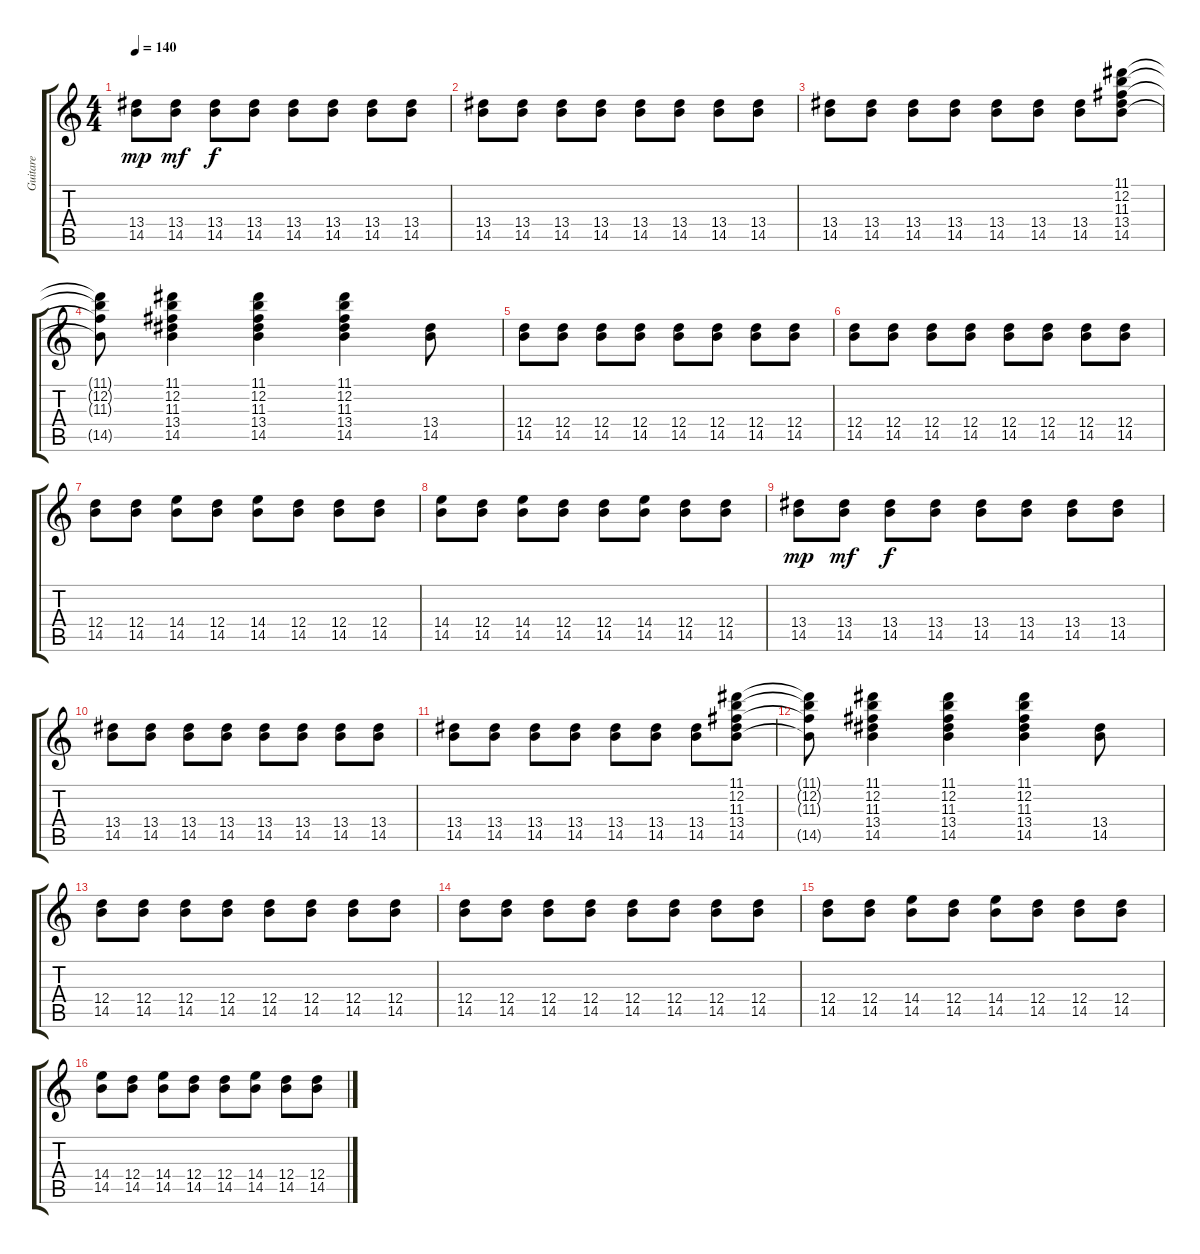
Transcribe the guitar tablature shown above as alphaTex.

\track ("Guitare" "Guitare") {instrument electricguitarjazz}
\staff {score tabs}
\tuning (E4 B3 G3 D3 A2 E2) {hide}
\ts (4 4)
\tempo 140
\clef g2
\ks c
(13.4 14.5).8{dy mp} (13.4 14.5).8{dy mf} (13.4 14.5).8{dy f} (13.4 14.5).8 (13.4 14.5).8 (13.4 14.5).8 (13.4 14.5).8 (13.4 14.5).8 |
(13.4 14.5).8 (13.4 14.5).8 (13.4 14.5).8 (13.4 14.5).8 (13.4 14.5).8 (13.4 14.5).8 (13.4 14.5).8 (13.4 14.5).8 |
(13.4 14.5).8 (13.4 14.5).8 (13.4 14.5).8 (13.4 14.5).8 (13.4 14.5).8 (13.4 14.5).8 (13.4 14.5).8 (11.1 12.2 11.3 13.4 14.5).8 |
(11.1{t} 12.2{t} 11.3{t} 14.5{t}).8 (11.1 12.2 11.3 13.4 14.5).4 (11.1 12.2 11.3 13.4 14.5).4 (11.1 12.2 11.3 13.4 14.5).4 (13.4 14.5).8 |
(12.4 14.5).8 (12.4 14.5).8 (12.4 14.5).8 (12.4 14.5).8 (12.4 14.5).8 (12.4 14.5).8 (12.4 14.5).8 (12.4 14.5).8 |
(12.4 14.5).8 (12.4 14.5).8 (12.4 14.5).8 (12.4 14.5).8 (12.4 14.5).8 (12.4 14.5).8 (12.4 14.5).8 (12.4 14.5).8 |
(12.4 14.5).8 (12.4 14.5).8 (14.4 14.5).8 (12.4 14.5).8 (14.4 14.5).8 (12.4 14.5).8 (12.4 14.5).8 (12.4 14.5).8 |
(14.4 14.5).8 (12.4 14.5).8 (14.4 14.5).8 (12.4 14.5).8 (12.4 14.5).8 (14.4 14.5).8 (12.4 14.5).8 (12.4 14.5).8 |
(13.4 14.5).8{dy mp} (13.4 14.5).8{dy mf} (13.4 14.5).8{dy f} (13.4 14.5).8 (13.4 14.5).8 (13.4 14.5).8 (13.4 14.5).8 (13.4 14.5).8 |
(13.4 14.5).8 (13.4 14.5).8 (13.4 14.5).8 (13.4 14.5).8 (13.4 14.5).8 (13.4 14.5).8 (13.4 14.5).8 (13.4 14.5).8 |
(13.4 14.5).8 (13.4 14.5).8 (13.4 14.5).8 (13.4 14.5).8 (13.4 14.5).8 (13.4 14.5).8 (13.4 14.5).8 (11.1 12.2 11.3 13.4 14.5).8 |
(11.1{t} 12.2{t} 11.3{t} 14.5{t}).8 (11.1 12.2 11.3 13.4 14.5).4 (11.1 12.2 11.3 13.4 14.5).4 (11.1 12.2 11.3 13.4 14.5).4 (13.4 14.5).8 |
(12.4 14.5).8 (12.4 14.5).8 (12.4 14.5).8 (12.4 14.5).8 (12.4 14.5).8 (12.4 14.5).8 (12.4 14.5).8 (12.4 14.5).8 |
(12.4 14.5).8 (12.4 14.5).8 (12.4 14.5).8 (12.4 14.5).8 (12.4 14.5).8 (12.4 14.5).8 (12.4 14.5).8 (12.4 14.5).8 |
(12.4 14.5).8 (12.4 14.5).8 (14.4 14.5).8 (12.4 14.5).8 (14.4 14.5).8 (12.4 14.5).8 (12.4 14.5).8 (12.4 14.5).8 |
(14.4 14.5).8 (12.4 14.5).8 (14.4 14.5).8 (12.4 14.5).8 (12.4 14.5).8 (14.4 14.5).8 (12.4 14.5).8 (12.4 14.5).8
